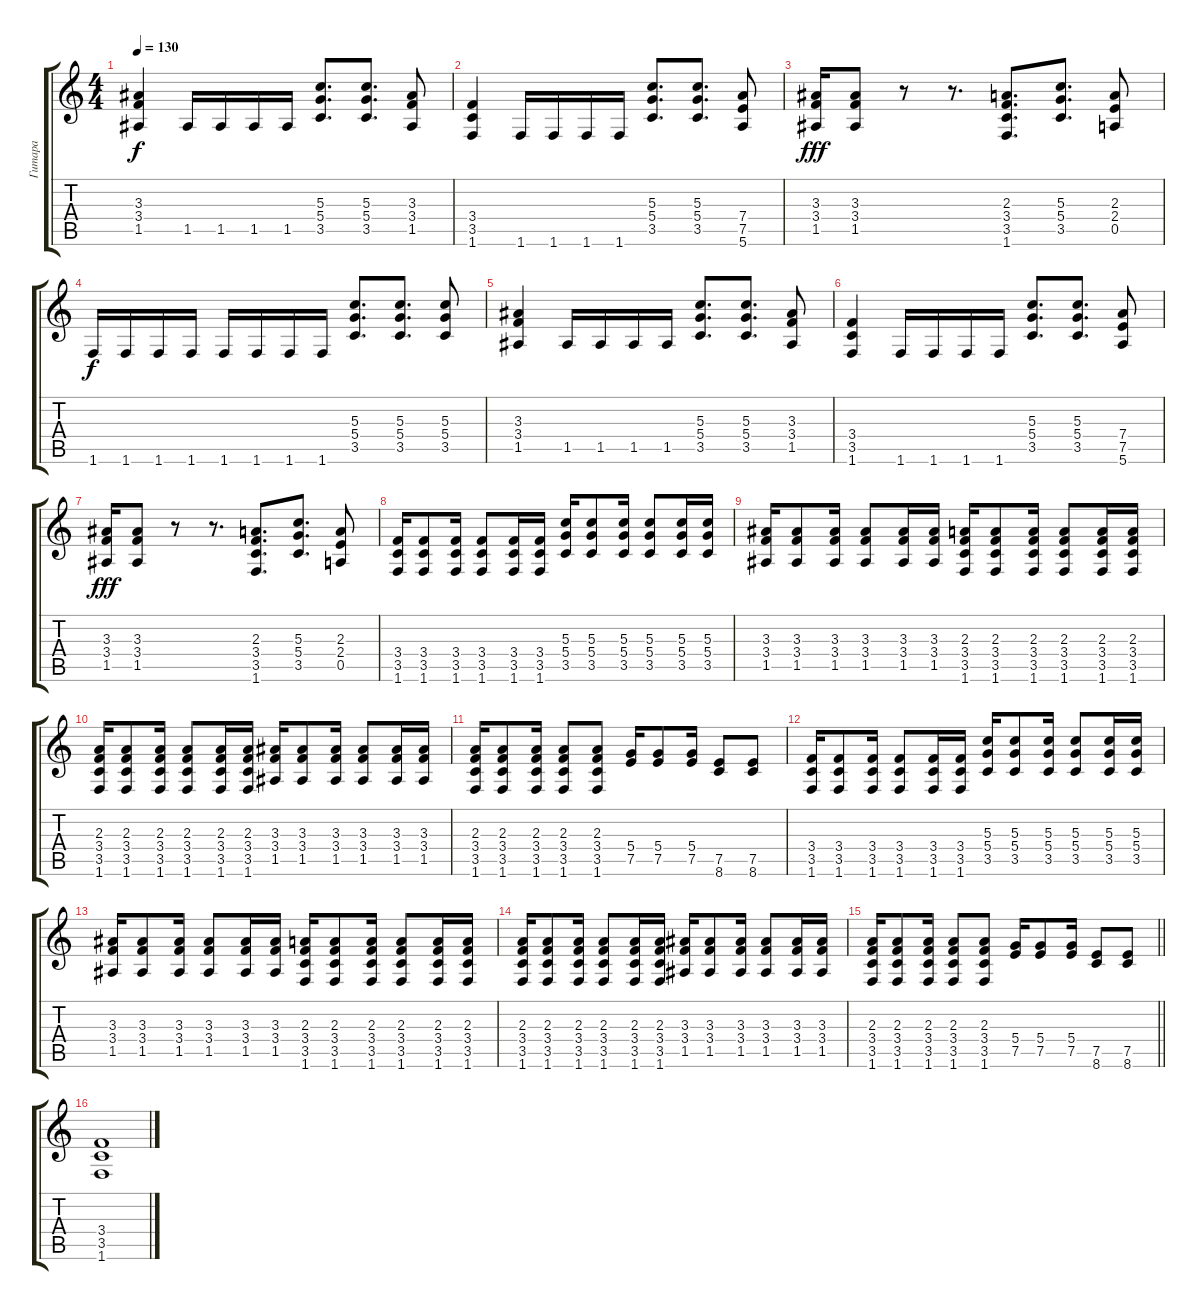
\track ("Гитара" "Гитара") {instrument distortionguitar}
\staff {score tabs}
\tuning (E4 B3 G3 D3 A2 E2) {hide}
\ts (4 4)
\tempo 130
\clef g2
\ks c
(3.3 3.4 1.5).4{dy f} 1.5.16 1.5.16 1.5.16 1.5.16 (5.3 5.4 3.5).8{d} (5.3 5.4 3.5).8{d} (3.3 3.4 1.5).8 |
(3.4 3.5 1.6).4 1.6.16 1.6.16 1.6.16 1.6.16 (5.3 5.4 3.5).8{d} (5.3 5.4 3.5).8{d} (7.4 7.5 5.6).8 |
(3.3 3.4 1.5).16{dy fff} (3.3 3.4 1.5).8 r.8 r.8{d} (2.3 3.4 3.5 1.6).8{d} (5.3 5.4 3.5).8{d} (2.3 2.4 0.5).8 |
1.6.16{dy f} 1.6.16 1.6.16 1.6.16 1.6.16 1.6.16 1.6.16 1.6.16 (5.3 5.4 3.5).8{d} (5.3 5.4 3.5).8{d} (5.3 5.4 3.5).8 |
(3.3 3.4 1.5).4 1.5.16 1.5.16 1.5.16 1.5.16 (5.3 5.4 3.5).8{d} (5.3 5.4 3.5).8{d} (3.3 3.4 1.5).8 |
(3.4 3.5 1.6).4 1.6.16 1.6.16 1.6.16 1.6.16 (5.3 5.4 3.5).8{d} (5.3 5.4 3.5).8{d} (7.4 7.5 5.6).8 |
(3.3 3.4 1.5).16{dy fff} (3.3 3.4 1.5).8 r.8 r.8{d} (2.3 3.4 3.5 1.6).8{d} (5.3 5.4 3.5).8{d} (2.3 2.4 0.5).8 |
(3.4 3.5 1.6).16 (3.4 3.5 1.6).8 (3.4 3.5 1.6).16 (3.4 3.5 1.6).8 (3.4 3.5 1.6).16 (3.4 3.5 1.6).16 (5.3 5.4 3.5).16 (5.3 5.4 3.5).8 (5.3 5.4 3.5).16 (5.3 5.4 3.5).8 (5.3 5.4 3.5).16 (5.3 5.4 3.5).16 |
(3.3 3.4 1.5).16 (3.3 3.4 1.5).8 (3.3 3.4 1.5).16 (3.3 3.4 1.5).8 (3.3 3.4 1.5).16 (3.3 3.4 1.5).16 (2.3 3.4 3.5 1.6).16 (2.3 3.4 3.5 1.6).8 (2.3 3.4 3.5 1.6).16 (2.3 3.4 3.5 1.6).8 (2.3 3.4 3.5 1.6).16 (2.3 3.4 3.5 1.6).16 |
(2.3 3.4 3.5 1.6).16 (2.3 3.4 3.5 1.6).8 (2.3 3.4 3.5 1.6).16 (2.3 3.4 3.5 1.6).8 (2.3 3.4 3.5 1.6).16 (2.3 3.4 3.5 1.6).16 (3.3 3.4 1.5).16 (3.3 3.4 1.5).8 (3.3 3.4 1.5).16 (3.3 3.4 1.5).8 (3.3 3.4 1.5).16 (3.3 3.4 1.5).16 |
(2.3 3.4 3.5 1.6).16 (2.3 3.4 3.5 1.6).8 (2.3 3.4 3.5 1.6).16 (2.3 3.4 3.5 1.6).8 (2.3 3.4 3.5 1.6).8 (5.4 7.5).16 (5.4 7.5).8 (5.4 7.5).16 (7.5 8.6).8 (7.5 8.6).8 |
(3.4 3.5 1.6).16 (3.4 3.5 1.6).8 (3.4 3.5 1.6).16 (3.4 3.5 1.6).8 (3.4 3.5 1.6).16 (3.4 3.5 1.6).16 (5.3 5.4 3.5).16 (5.3 5.4 3.5).8 (5.3 5.4 3.5).16 (5.3 5.4 3.5).8 (5.3 5.4 3.5).16 (5.3 5.4 3.5).16 |
(3.3 3.4 1.5).16 (3.3 3.4 1.5).8 (3.3 3.4 1.5).16 (3.3 3.4 1.5).8 (3.3 3.4 1.5).16 (3.3 3.4 1.5).16 (2.3 3.4 3.5 1.6).16 (2.3 3.4 3.5 1.6).8 (2.3 3.4 3.5 1.6).16 (2.3 3.4 3.5 1.6).8 (2.3 3.4 3.5 1.6).16 (2.3 3.4 3.5 1.6).16 |
(2.3 3.4 3.5 1.6).16 (2.3 3.4 3.5 1.6).8 (2.3 3.4 3.5 1.6).16 (2.3 3.4 3.5 1.6).8 (2.3 3.4 3.5 1.6).16 (2.3 3.4 3.5 1.6).16 (3.3 3.4 1.5).16 (3.3 3.4 1.5).8 (3.3 3.4 1.5).16 (3.3 3.4 1.5).8 (3.3 3.4 1.5).16 (3.3 3.4 1.5).16 |
\barLineRight lightlight
(2.3 3.4 3.5 1.6).16 (2.3 3.4 3.5 1.6).8 (2.3 3.4 3.5 1.6).16 (2.3 3.4 3.5 1.6).8 (2.3 3.4 3.5 1.6).8 (5.4 7.5).16 (5.4 7.5).8 (5.4 7.5).16 (7.5 8.6).8 (7.5 8.6).8 |
(3.4 3.5 1.6).1
